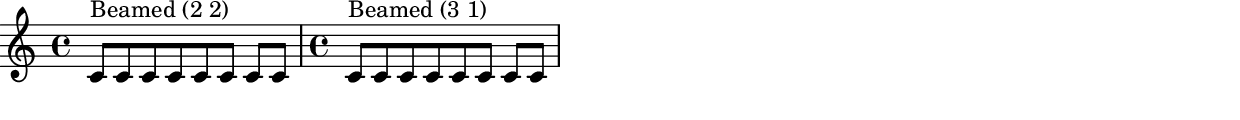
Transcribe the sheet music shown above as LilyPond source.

%% Generated by lilypond-book.py
%% Options: [exampleindent=10.16\mm,indent=0\mm,line-width=160\mm,quote]
\include "lilypond-book-preamble.ly"


% ****************************************************************
% Start cut-&-pastable-section
% ****************************************************************



\paper {
  indent = 0\mm
  line-width = 160\mm
  % offset the left padding, also add 1mm as lilypond creates cropped
  % images with a little space on the right
  line-width = #(- line-width (* mm  3.000000) (* mm 1))
  line-width = 160\mm - 2.0 * 10.16\mm
  % offset the left padding, also add 1mm as lilypond creates cropped
  % images with a little space on the right
  line-width = #(- line-width (* mm  3.000000) (* mm 1))
}

\layout {
  
}





% ****************************************************************
% ly snippet:
% ****************************************************************
\sourcefileline 1124
\score {
  \relative c' {
    % コンテキストがまだインスタンス化されていないため、この呼び出しは失敗します
    \overrideTimeSignatureSettings
      4/4        % timeSignatureFraction
      1/4        % baseMomentFraction
      3,1        % beatStructure
      #'()       % beamExceptions
    \time 4/4
    c8^\markup {"Beamed (2 2)"}
    \repeat unfold 7 { c8 } |
    % この呼び出しは成功します
    \overrideTimeSignatureSettings
      4/4        % timeSignatureFraction
      1/4        % baseMomentFraction
      3,1        % beatStructure
      #'()       % beamExceptions
    \time 4/4
    c8^\markup {"Beamed (3 1)"}
    \repeat unfold 7 { c8 } |
  }
}



% ****************************************************************
% end ly snippet
% ****************************************************************
